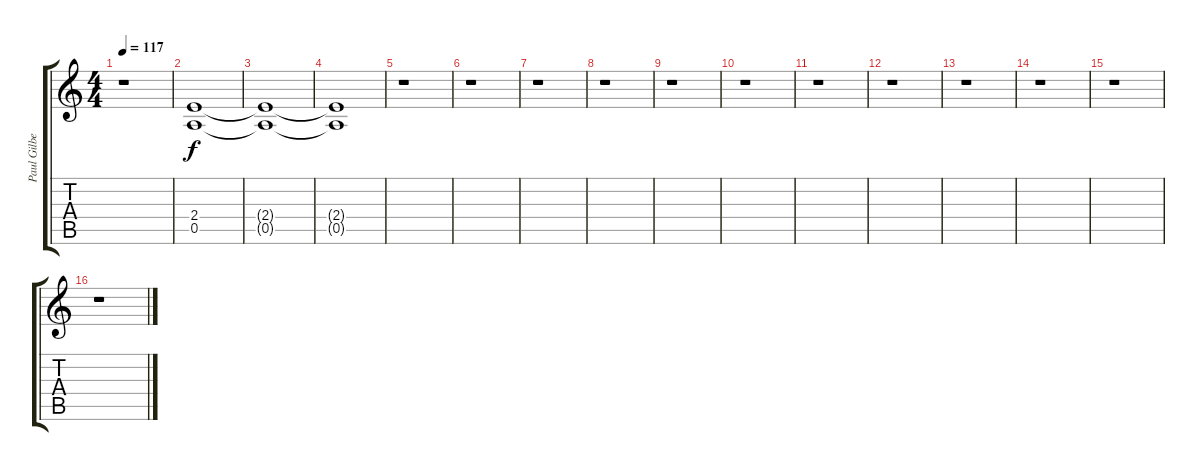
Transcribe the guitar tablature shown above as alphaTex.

\track ("Paul Gilbert (Solo)" "Paul Gilbe") {instrument distortionguitar}
\staff {score tabs}
\tuning (E4 B3 G3 D3 A2 E2) {hide}
\ts (4 4)
\tempo 117
\clef g2
\ks c
r.1{dy f} |
(2.4 0.5).1{instrument overdrivenguitar} |
(2.4{t} 0.5{t}).1{volume 0} |
(2.4{t} 0.5{t}).1 |
r.1 |
r.1 |
r.1 |
r.1 |
r.1 |
r.1 |
r.1 |
r.1 |
r.1 |
r.1 |
r.1 |
r.1
